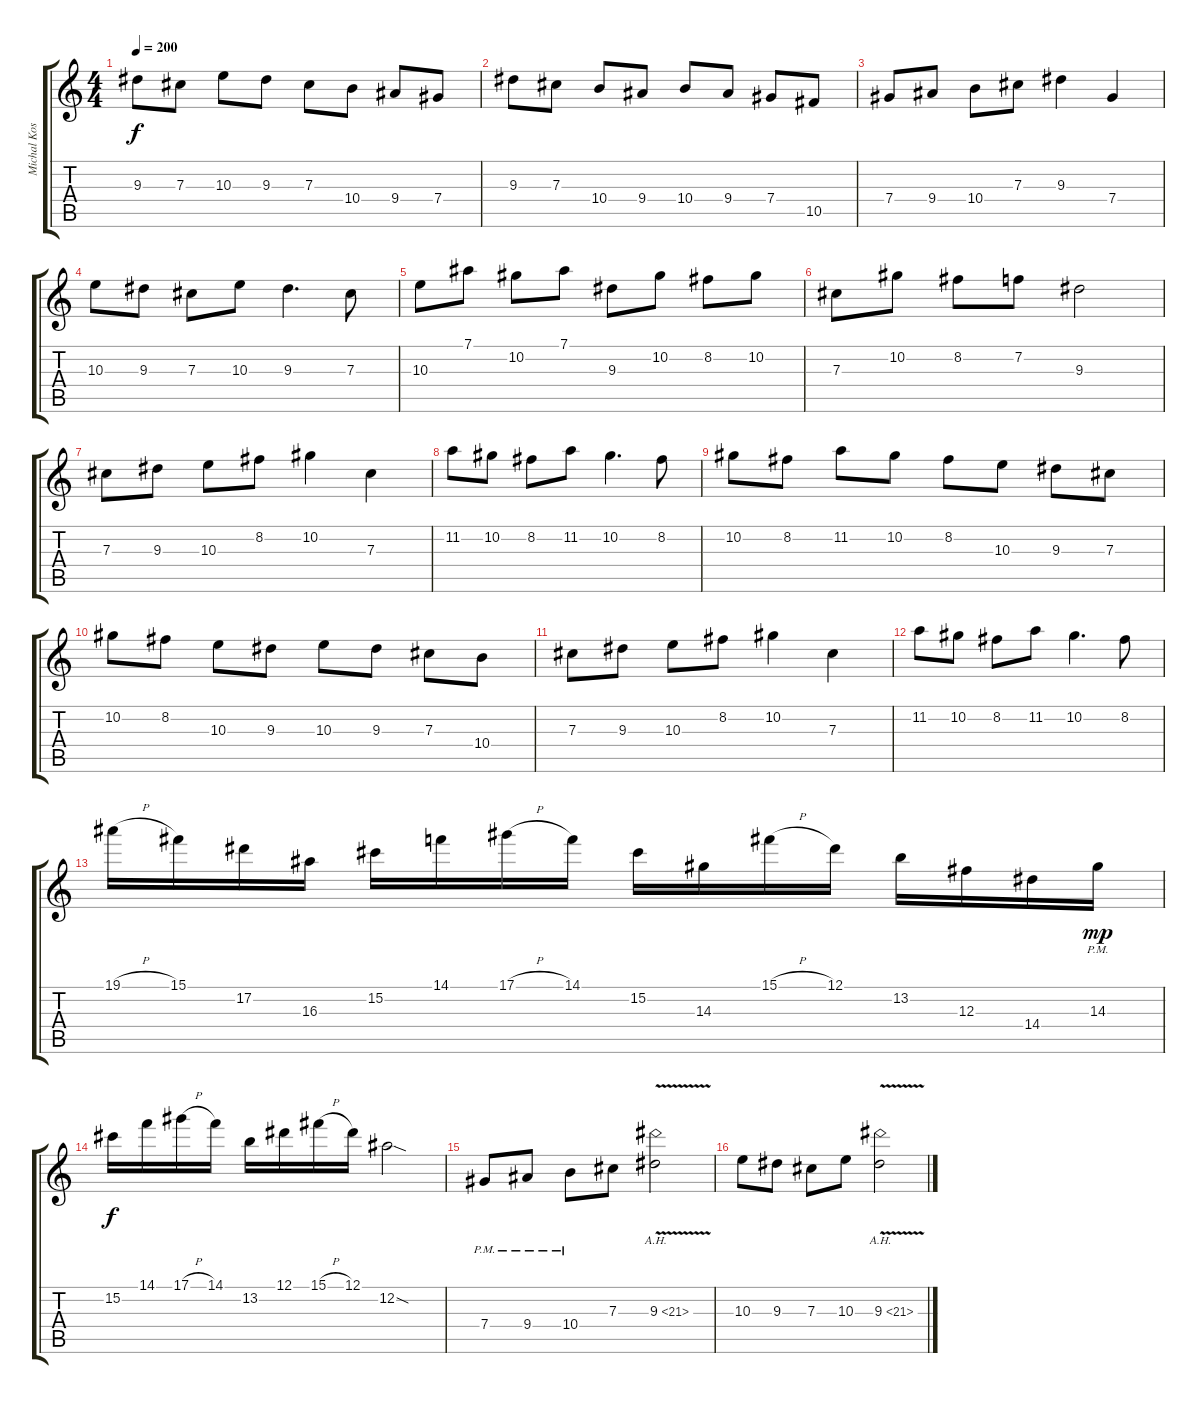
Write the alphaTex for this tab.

\track ("Michal Kostrzynski" "Michal Kos") {instrument distortionguitar}
\staff {score tabs}
\tuning (Eb4 Bb3 Gb3 Db3 Ab2 Eb2) {hide}
\ts (4 4)
\tempo 200
\clef g2
\ks c
9.3.8{dy f} 7.3.8 10.3.8 9.3.8 7.3.8 10.4.8 9.4.8 7.4.8 |
9.3.8 7.3.8 10.4.8 9.4.8 10.4.8 9.4.8 7.4.8 10.5.8 |
7.4.8 9.4.8 10.4.8 7.3.8 9.3.4 7.4.4 |
10.3.8 9.3.8 7.3.8 10.3.8 9.3.4{d} 7.3.8 |
10.3.8 7.1.8 10.2.8 7.1.8 9.3.8 10.2.8 8.2.8 10.2.8 |
7.3.8 10.2.8 8.2.8 7.2.8 9.3.2 |
7.3.8 9.3.8 10.3.8 8.2.8 10.2.4 7.3.4 |
11.2.8 10.2.8 8.2.8 11.2.8 10.2.4{d} 8.2.8 |
10.2.8 8.2.8 11.2.8 10.2.8 8.2.8 10.3.8 9.3.8 7.3.8 |
10.2.8 8.2.8 10.3.8 9.3.8 10.3.8 9.3.8 7.3.8 10.4.8 |
7.3.8 9.3.8 10.3.8 8.2.8 10.2.4 7.3.4 |
11.2.8 10.2.8 8.2.8 11.2.8 10.2.4{d} 8.2.8 |
19.1{h}.16 15.1.16 17.2.16 16.3.16 15.2.16 14.1.16 17.1{h}.16 14.1.16 15.2.16 14.3.16 15.1{h}.16 12.1.16 13.2.16 12.3.16 14.4.16 14.3{pm}.16{dy mp} |
15.2.16{dy f} 14.1.16 17.1{h}.16 14.1.16 13.2.16 12.1.16 15.1{h}.16 12.1.16 12.2{sod}.2 |
7.4{pm}.8 9.4{pm}.8 10.4{pm}.8 7.3.8 9.3{ah 12 v}.2 |
10.3.8 9.3.8 7.3.8 10.3.8 9.3{ah 12 v}.2
